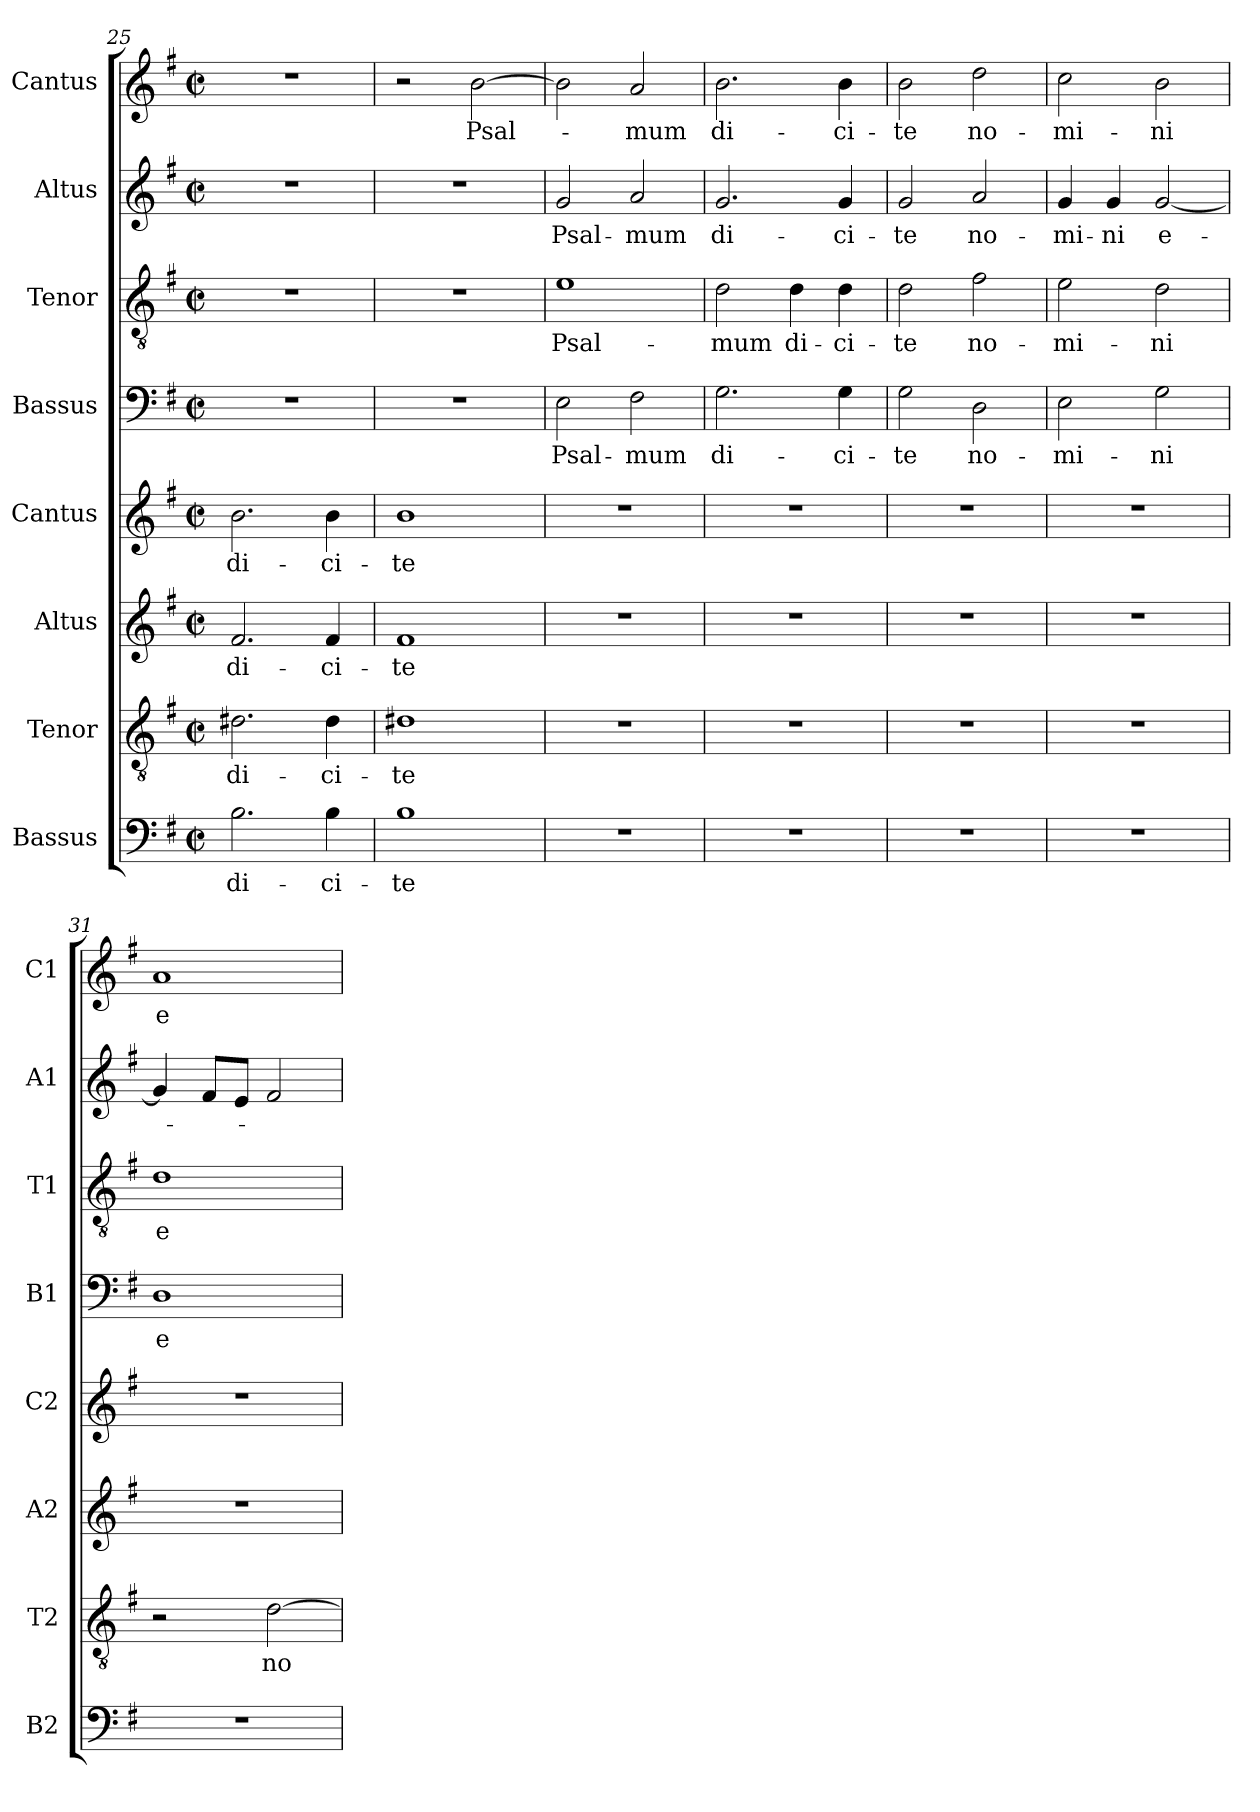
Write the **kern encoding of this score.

**kern	**text	**kern	**text	**kern	**text	**kern	**text	**kern	**text	**kern	**text	**kern	**text	**kern	**text
*part8	*part8	*part7	*part7	*part6	*part6	*part5	*part5	*part4	*part4	*part3	*part3	*part2	*part2	*part1	*part1
*staff8	*staff8	*staff7	*staff7	*staff6	*staff6	*staff5	*staff5	*staff4	*staff4	*staff3	*staff3	*staff2	*staff2	*staff1	*staff1
*I"Bassus	*	*I"Tenor	*	*I"Altus	*	*I"Cantus	*	*I"Bassus	*	*I"Tenor	*	*I"Altus	*	*I"Cantus	*
*I'B2	*	*I'T2	*	*I'A2	*	*I'C2	*	*I'B1	*	*I'T1	*	*I'A1	*	*I'C1	*
*clefF4	*	*clefGv2	*	*clefG2	*	*clefG2	*	*clefF4	*	*clefGv2	*	*clefG2	*	*clefG2	*
*k[f#]	*	*k[f#]	*	*k[f#]	*	*k[f#]	*	*k[f#]	*	*k[f#]	*	*k[f#]	*	*k[f#]	*
*G:	*	*G:	*	*G:	*	*G:	*	*G:	*	*G:	*	*G:	*	*G:	*
*M2/2	*	*M2/2	*	*M2/2	*	*M2/2	*	*M2/2	*	*M2/2	*	*M2/2	*	*M2/2	*
*met(c|)	*	*met(c|)	*	*met(c|)	*	*met(c|)	*	*met(c|)	*	*met(c|)	*	*met(c|)	*	*met(c|)	*
=25	=25	=25	=25	=25	=25	=25	=25	=25	=25	=25	=25	=25	=25	=25	=25
!	!LO:LY:b	!	!LO:LY:b	!	!LO:LY:b	!	!LO:LY:b	!	!	!	!	!	!	!	!
2.B\	di-	2.d#X\	di-	2.f#/	di-	2.b\	di-	1r	.	1r	.	1r	.	1r	.
!	!LO:LY:b	!	!LO:LY:b	!	!LO:LY:b	!	!LO:LY:b	!	!	!	!	!	!	!	!
4B\	-ci-	4d#\	-ci-	4f#/	-ci-	4b\	-ci-	.	.	.	.	.	.	.	.
=26	=26	=26	=26	=26	=26	=26	=26	=26	=26	=26	=26	=26	=26	=26	=26
!	!LO:LY:b	!	!LO:LY:b	!	!LO:LY:b	!	!LO:LY:b	!	!	!	!	!	!	!	!
1B	-te	1d#X	-te	1f#	-te	1b	-te	1r	.	1r	.	1r	.	2r	.
!	!	!	!	!	!	!	!	!	!	!	!	!	!	!	!LO:LY:b
.	.	.	.	.	.	.	.	.	.	.	.	.	.	[2b\	Psal-
=27	=27	=27	=27	=27	=27	=27	=27	=27	=27	=27	=27	=27	=27	=27	=27
!	!	!	!	!	!	!	!	!	!LO:LY:b	!	!LO:LY:b	!	!LO:LY:b	!	!
1r	.	1r	.	1r	.	1r	.	2E\	Psal-	1e	Psal-	2g/	Psal-	2b\]	.
!	!	!	!	!	!	!	!	!	!LO:LY:b	!	!	!	!LO:LY:b	!	!LO:LY:b
.	.	.	.	.	.	.	.	2F#\	-mum	.	.	2a/	-mum	2a/	-mum
=28	=28	=28	=28	=28	=28	=28	=28	=28	=28	=28	=28	=28	=28	=28	=28
!	!	!	!	!	!	!	!	!	!LO:LY:b	!	!LO:LY:b	!	!LO:LY:b	!	!LO:LY:b
1r	.	1r	.	1r	.	1r	.	2.G\	di-	2d\	-mum	2.g/	di-	2.b\	di-
!	!	!	!	!	!	!	!	!	!	!	!LO:LY:b	!	!	!	!
.	.	.	.	.	.	.	.	.	.	4d\	di-	.	.	.	.
!	!	!	!	!	!	!	!	!	!LO:LY:b	!	!LO:LY:b	!	!LO:LY:b	!	!LO:LY:b
.	.	.	.	.	.	.	.	4G\	-ci-	4d\	-ci-	4g/	-ci-	4b\	-ci-
=29	=29	=29	=29	=29	=29	=29	=29	=29	=29	=29	=29	=29	=29	=29	=29
!	!	!	!	!	!	!	!	!	!LO:LY:b	!	!LO:LY:b	!	!LO:LY:b	!	!LO:LY:b
1r	.	1r	.	1r	.	1r	.	2G\	-te	2d\	-te	2g/	-te	2b\	-te
!	!	!	!	!	!	!	!	!	!LO:LY:b	!	!LO:LY:b	!	!LO:LY:b	!	!LO:LY:b
.	.	.	.	.	.	.	.	2D\	no-	2f#\	no-	2a/	no-	2dd\	no-
=30	=30	=30	=30	=30	=30	=30	=30	=30	=30	=30	=30	=30	=30	=30	=30
!	!	!	!	!	!	!	!	!	!LO:LY:b	!	!LO:LY:b	!	!LO:LY:b	!	!LO:LY:b
1r	.	1r	.	1r	.	1r	.	2E\	-mi-	2e\	-mi-	4g/	-mi-	2cc\	-mi-
!	!	!	!	!	!	!	!	!	!	!	!	!	!LO:LY:b	!	!
.	.	.	.	.	.	.	.	.	.	.	.	4g/	-ni	.	.
!	!	!	!	!	!	!	!	!	!LO:LY:b	!	!LO:LY:b	!	!LO:LY:b	!	!LO:LY:b
.	.	.	.	.	.	.	.	2G\	-ni	2d\	-ni	[2g/	e-	2b\	-ni
!!LO:LB:g=z
=31	=31	=31	=31	=31	=31	=31	=31	=31	=31	=31	=31	=31	=31	=31	=31
!	!	!	!	!	!	!	!	!	!LO:LY:b	!	!LO:LY:b	!	!	!	!LO:LY:b
1r	.	2r	.	1r	.	1r	.	1D	e-	1d	e-	4g/]	.	1a	e-
.	.	.	.	.	.	.	.	.	.	.	.	8f#/L	.	.	.
.	.	.	.	.	.	.	.	.	.	.	.	8e/J	.	.	.
!	!	!	!LO:LY:b	!	!	!	!	!	!	!	!	!	!	!	!
.	.	[2d\	no-	.	.	.	.	.	.	.	.	2f#/	.	.	.
=	=	=	=	=	=	=	=	=	=	=	=	=	=	=	=
*-	*-	*-	*-	*-	*-	*-	*-	*-	*-	*-	*-	*-	*-	*-	*-
